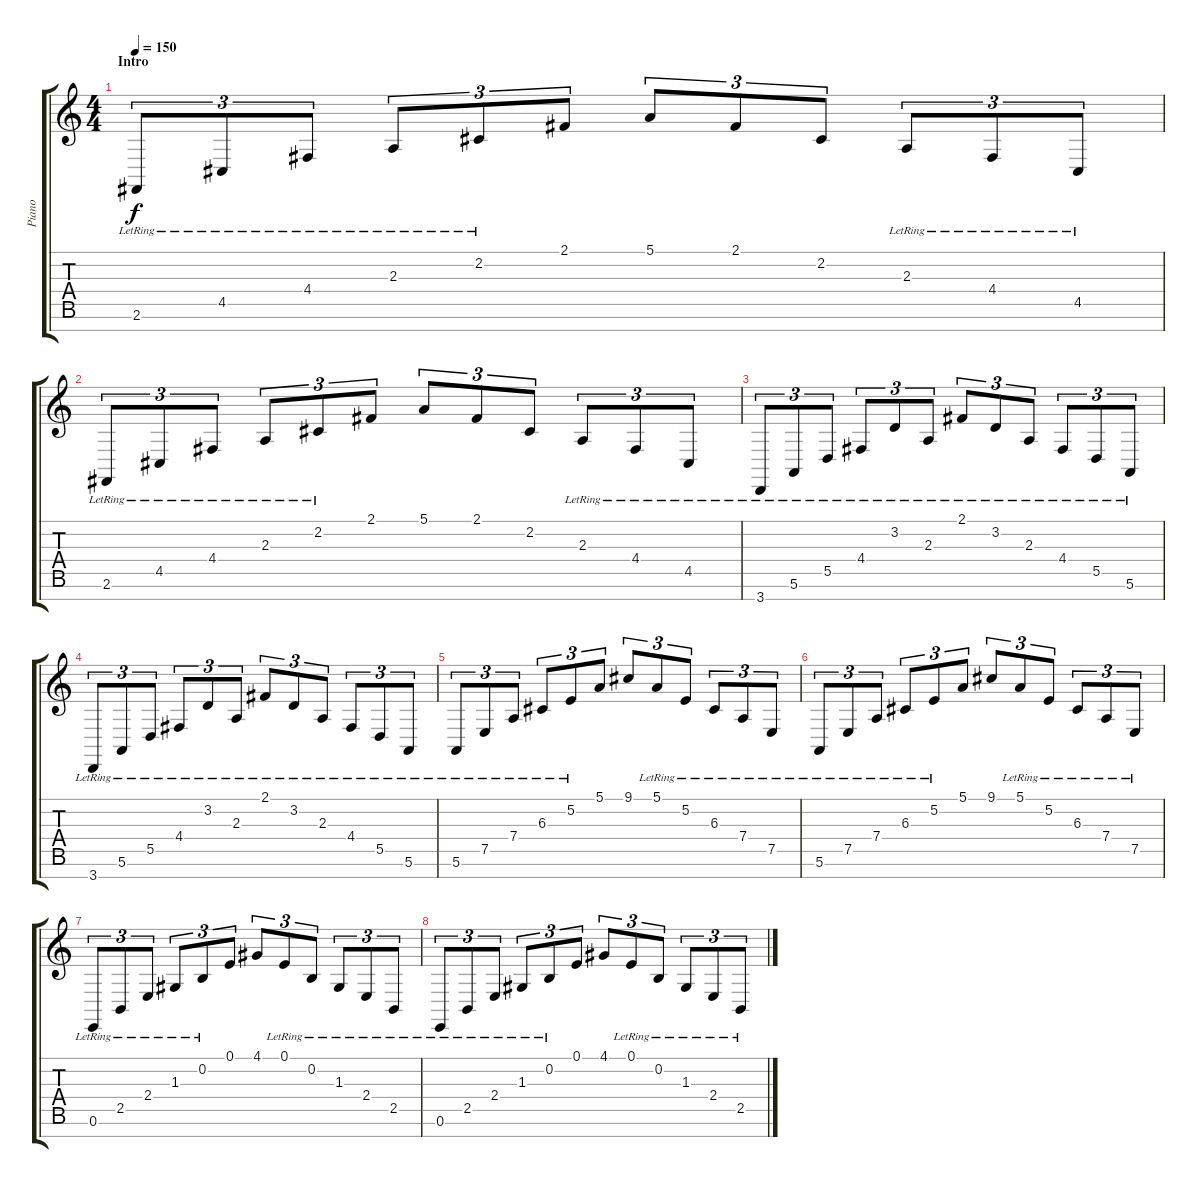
\track ("Piano" "Piano") {instrument acousticgrandpiano}
\staff {score tabs}
\tuning (E4 B3 G3 D3 A2 E2 B1) {hide}
\ts (4 4)
\section ("" "Intro")
\tempo 150
\clef g2
\ks c
2.6{lr}.8{tu (3 2) dy f instrument acousticgrandpiano} 4.5{lr}.8{tu (3 2)} 4.4{lr}.8{tu (3 2)} 2.3{lr}.8{tu (3 2)} 2.2{lr}.8{tu (3 2)} 2.1.8{tu (3 2)} 5.1.8{tu (3 2)} 2.1.8{tu (3 2)} 2.2.8{tu (3 2)} 2.3{lr}.8{tu (3 2)} 4.4{lr}.8{tu (3 2)} 4.5{lr}.8{tu (3 2)} |
2.6{lr}.8{tu (3 2)} 4.5{lr}.8{tu (3 2)} 4.4{lr}.8{tu (3 2)} 2.3{lr}.8{tu (3 2)} 2.2{lr}.8{tu (3 2)} 2.1.8{tu (3 2)} 5.1.8{tu (3 2)} 2.1.8{tu (3 2)} 2.2.8{tu (3 2)} 2.3{lr}.8{tu (3 2)} 4.4{lr}.8{tu (3 2)} 4.5{lr}.8{tu (3 2)} |
3.7{lr}.8{tu (3 2)} 5.6{lr}.8{tu (3 2)} 5.5{lr}.8{tu (3 2)} 4.4{lr}.8{tu (3 2)} 3.2{lr}.8{tu (3 2)} 2.3{lr}.8{tu (3 2)} 2.1{lr}.8{tu (3 2)} 3.2{lr}.8{tu (3 2)} 2.3{lr}.8{tu (3 2)} 4.4{lr}.8{tu (3 2)} 5.5{lr}.8{tu (3 2)} 5.6{lr}.8{tu (3 2)} |
3.7{lr}.8{tu (3 2)} 5.6{lr}.8{tu (3 2)} 5.5{lr}.8{tu (3 2)} 4.4{lr}.8{tu (3 2)} 3.2{lr}.8{tu (3 2)} 2.3{lr}.8{tu (3 2)} 2.1{lr}.8{tu (3 2)} 3.2{lr}.8{tu (3 2)} 2.3{lr}.8{tu (3 2)} 4.4{lr}.8{tu (3 2)} 5.5{lr}.8{tu (3 2)} 5.6{lr}.8{tu (3 2)} |
5.6{lr}.8{tu (3 2)} 7.5{lr}.8{tu (3 2)} 7.4{lr}.8{tu (3 2)} 6.3{lr}.8{tu (3 2)} 5.2{lr}.8{tu (3 2)} 5.1.8{tu (3 2)} 9.1.8{tu (3 2)} 5.1{lr}.8{tu (3 2)} 5.2{lr}.8{tu (3 2)} 6.3{lr}.8{tu (3 2)} 7.4{lr}.8{tu (3 2)} 7.5{lr}.8{tu (3 2)} |
5.6{lr}.8{tu (3 2)} 7.5{lr}.8{tu (3 2)} 7.4{lr}.8{tu (3 2)} 6.3{lr}.8{tu (3 2)} 5.2{lr}.8{tu (3 2)} 5.1.8{tu (3 2)} 9.1.8{tu (3 2)} 5.1{lr}.8{tu (3 2)} 5.2{lr}.8{tu (3 2)} 6.3{lr}.8{tu (3 2)} 7.4{lr}.8{tu (3 2)} 7.5{lr}.8{tu (3 2)} |
0.6{lr}.8{tu (3 2)} 2.5{lr}.8{tu (3 2)} 2.4{lr}.8{tu (3 2)} 1.3{lr}.8{tu (3 2)} 0.2{lr}.8{tu (3 2)} 0.1.8{tu (3 2)} 4.1.8{tu (3 2)} 0.1{lr}.8{tu (3 2)} 0.2{lr}.8{tu (3 2)} 1.3{lr}.8{tu (3 2)} 2.4{lr}.8{tu (3 2)} 2.5{lr}.8{tu (3 2)} |
0.6{lr}.8{tu (3 2)} 2.5{lr}.8{tu (3 2)} 2.4{lr}.8{tu (3 2)} 1.3{lr}.8{tu (3 2)} 0.2{lr}.8{tu (3 2)} 0.1.8{tu (3 2)} 4.1.8{tu (3 2)} 0.1{lr}.8{tu (3 2)} 0.2{lr}.8{tu (3 2)} 1.3{lr}.8{tu (3 2)} 2.4{lr}.8{tu (3 2)} 2.5{lr}.8{tu (3 2)}
